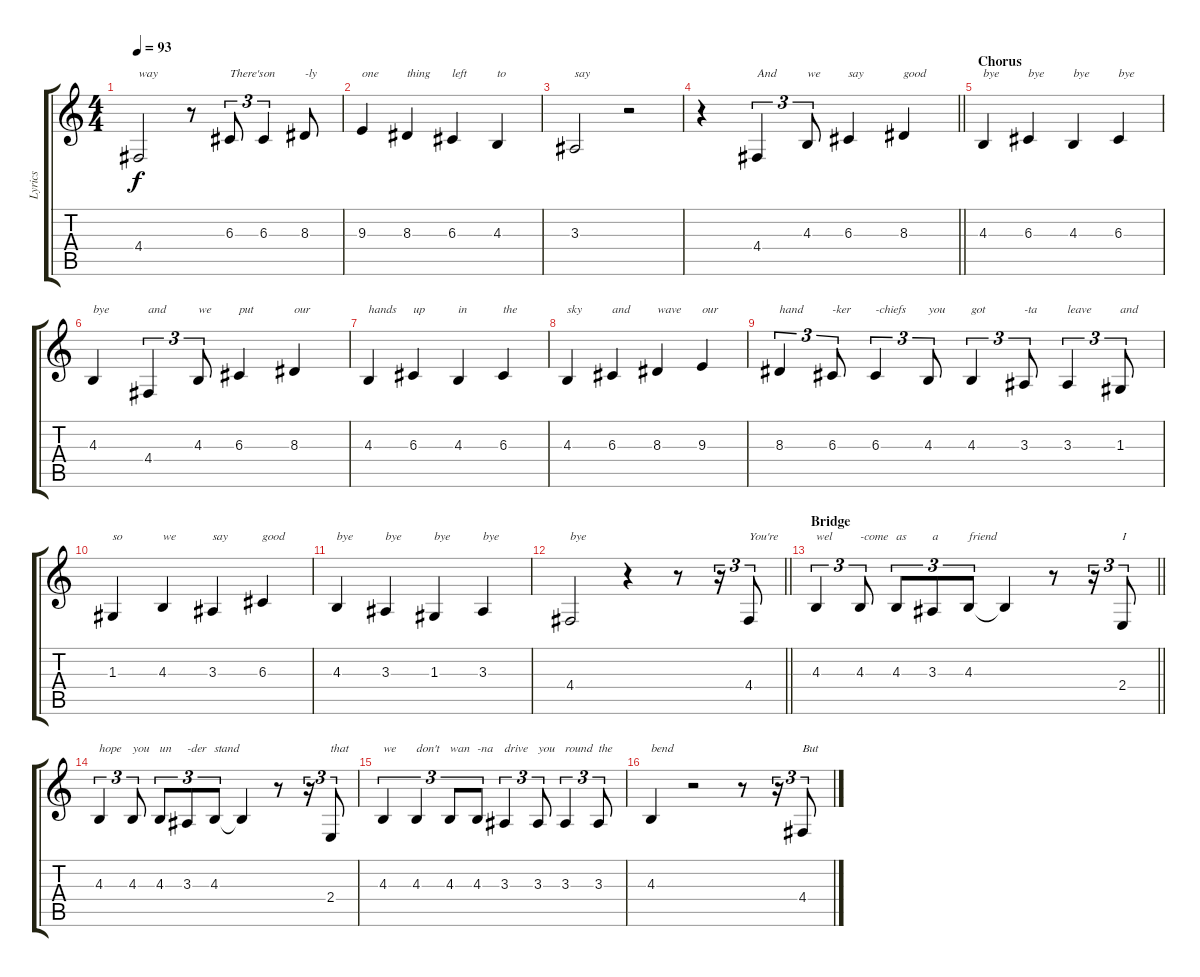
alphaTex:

\track ("Lyrics" "Lyrics") {instrument tenorsax}
\staff {score tabs}
\tuning (E4 B3 G3 D3 A2 E2) {hide}
\ts (4 4)
\tempo 93
\clef g2
\ks c
4.4.2{txt "way" dy f} r.8 6.3.8{tu (3 2) txt "There's"} 6.3.4{tu (3 2) txt "on"} 8.3.8{txt "-ly"} |
9.3.4{txt "one"} 8.3.4{txt "thing"} 6.3.4{txt "left"} 4.3.4{txt "to"} |
3.3.2{txt "say"} r.2 |
\barLineRight lightlight
r.4 4.4.4{tu (3 2) txt "And"} 4.3.8{tu (3 2) txt "we"} 6.3.4{txt "say"} 8.3.4{txt "good"} |
\section ("" "Chorus")
4.3.4{txt "bye"} 6.3.4{txt "bye"} 4.3.4{txt "bye"} 6.3.4{txt "bye"} |
4.3.4{txt "bye"} 4.4.4{tu (3 2) txt "and"} 4.3.8{tu (3 2) txt "we"} 6.3.4{txt "put"} 8.3.4{txt "our"} |
4.3.4{txt "hands"} 6.3.4{txt "up"} 4.3.4{txt "in"} 6.3.4{txt "the"} |
4.3.4{txt "sky"} 6.3.4{txt "and"} 8.3.4{txt "wave"} 9.3.4{txt "our"} |
8.3.4{tu (3 2) txt "hand"} 6.3.8{tu (3 2) txt "-ker"} 6.3.4{tu (3 2) txt "-chiefs"} 4.3.8{tu (3 2) txt "you"} 4.3.4{tu (3 2) txt "got"} 3.3.8{tu (3 2) txt "-ta"} 3.3.4{tu (3 2) txt "leave"} 1.3.8{tu (3 2) txt "and"} |
1.3.4{txt "so"} 4.3.4{txt "we"} 3.3.4{txt "say"} 6.3.4{txt "good"} |
4.3.4{txt "bye"} 3.3.4{txt "bye"} 1.3.4{txt "bye"} 3.3.4{txt "bye"} |
\barLineRight lightlight
4.4.2{txt "bye"} r.4 r.8 r.16{tu (3 2)} 4.4.8{tu (3 2) txt "You're"} |
\section ("" "Bridge")
\barLineRight lightlight
4.3.4{tu (3 2) txt "wel"} 4.3.8{tu (3 2) txt "-come"} 4.3.8{tu (3 2) txt "as"} 3.3.8{tu (3 2) txt "a"} 4.3.8{tu (3 2) txt "friend"} 4.3{t}.4 r.8 r.16{tu (3 2)} 2.4.8{tu (3 2) txt "I"} |
4.3.4{tu (3 2) txt "hope"} 4.3.8{tu (3 2) txt "you"} 4.3.8{tu (3 2) txt "un"} 3.3.8{tu (3 2) txt "-der"} 4.3.8{tu (3 2) txt "stand"} 4.3{t}.4 r.8 r.16{tu (3 2)} 2.4.8{tu (3 2) txt "that"} |
4.3.4{tu (3 2) txt "we"} 4.3.4{tu (3 2) txt "don't"} 4.3.8{tu (3 2) txt "wan"} 4.3.8{tu (3 2) txt "-na"} 3.3.4{tu (3 2) txt "drive"} 3.3.8{tu (3 2) txt "you"} 3.3.4{tu (3 2) txt "round"} 3.3.8{tu (3 2) txt "the"} |
4.3.4{txt "bend"} r.2 r.8 r.16{tu (3 2)} 4.4.8{tu (3 2) txt "But"}
